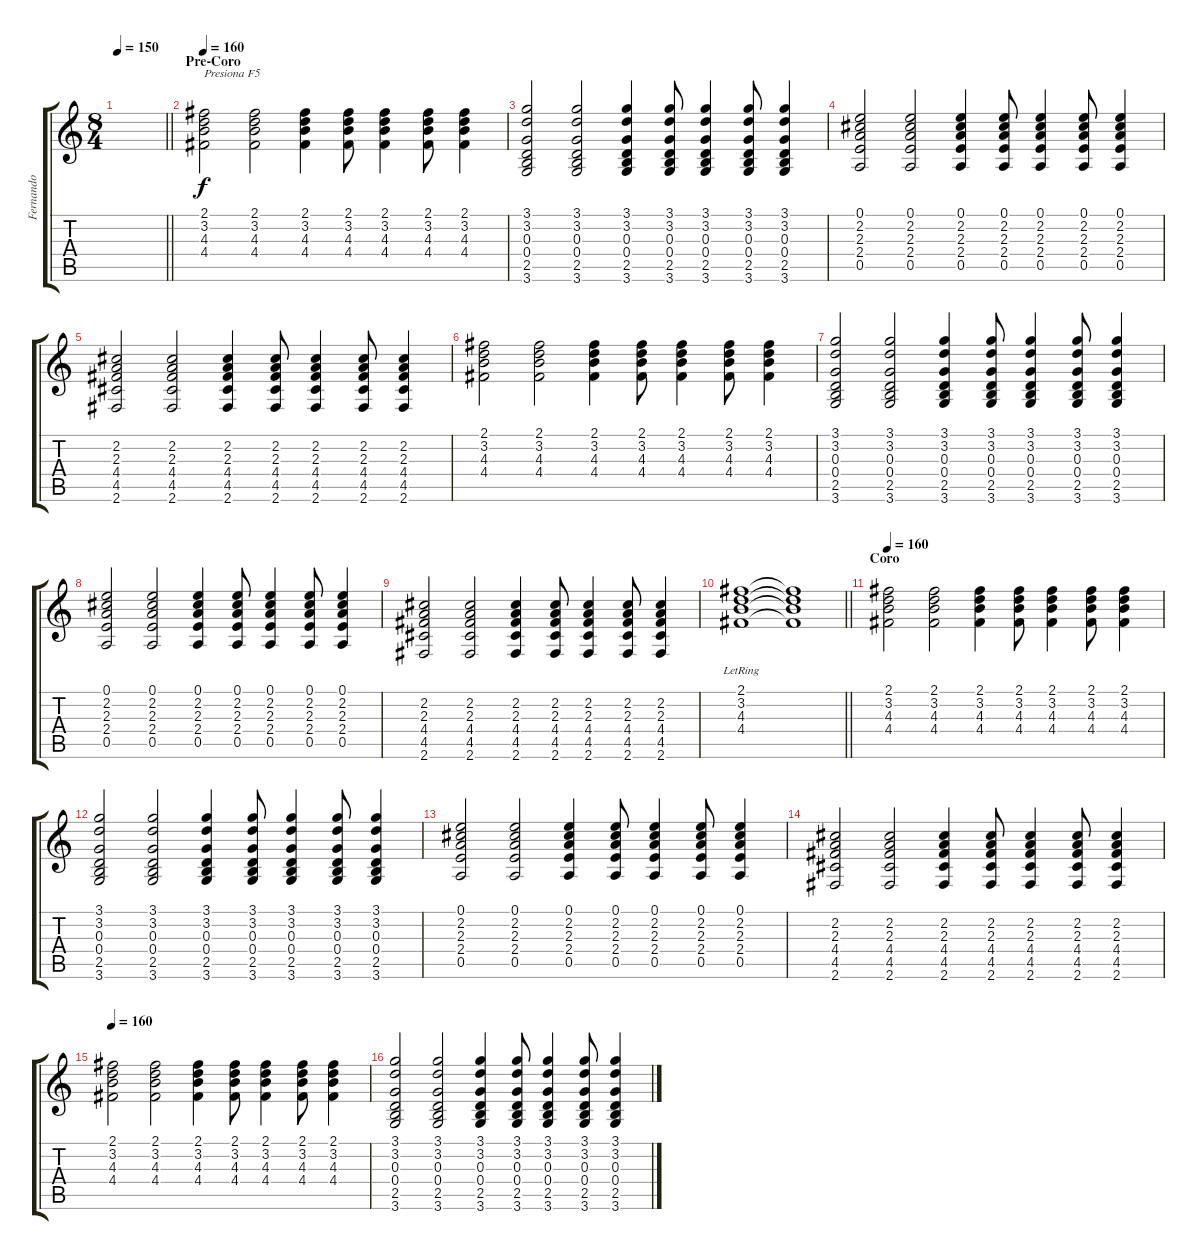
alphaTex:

\track ("Fernando" "Fernando") {instrument acousticguitarsteel}
\staff {score tabs}
\tuning (E4 B3 G3 D3 A2 E2) {hide}
\ts (8 4)
\tempo 150
\clef g2
\barLineRight lightlight
\ks c
|
\section ("" "Pre-Coro")
\tempo 160
(2.1 3.2 4.3 4.4).2{txt "Presiona F5"} (2.1 3.2 4.3 4.4).2 (2.1 3.2 4.3 4.4).4 (2.1 3.2 4.3 4.4).8 (2.1 3.2 4.3 4.4).4 (2.1 3.2 4.3 4.4).8 (2.1 3.2 4.3 4.4).4 |
(3.1 3.2 0.3 0.4 2.5 3.6).2 (3.1 3.2 0.3 0.4 2.5 3.6).2 (3.1 3.2 0.3 0.4 2.5 3.6).4 (3.1 3.2 0.3 0.4 2.5 3.6).8 (3.1 3.2 0.3 0.4 2.5 3.6).4 (3.1 3.2 0.3 0.4 2.5 3.6).8 (3.1 3.2 0.3 0.4 2.5 3.6).4 |
(0.1 2.2 2.3 2.4 0.5).2 (0.1 2.2 2.3 2.4 0.5).2 (0.1 2.2 2.3 2.4 0.5).4 (0.1 2.2 2.3 2.4 0.5).8 (0.1 2.2 2.3 2.4 0.5).4 (0.1 2.2 2.3 2.4 0.5).8 (0.1 2.2 2.3 2.4 0.5).4 |
(2.2 2.3 4.4 4.5 2.6).2 (2.2 2.3 4.4 4.5 2.6).2 (2.2 2.3 4.4 4.5 2.6).4 (2.2 2.3 4.4 4.5 2.6).8 (2.2 2.3 4.4 4.5 2.6).4 (2.2 2.3 4.4 4.5 2.6).8 (2.2 2.3 4.4 4.5 2.6).4 |
(2.1 3.2 4.3 4.4).2 (2.1 3.2 4.3 4.4).2 (2.1 3.2 4.3 4.4).4 (2.1 3.2 4.3 4.4).8 (2.1 3.2 4.3 4.4).4 (2.1 3.2 4.3 4.4).8 (2.1 3.2 4.3 4.4).4 |
(3.1 3.2 0.3 0.4 2.5 3.6).2 (3.1 3.2 0.3 0.4 2.5 3.6).2 (3.1 3.2 0.3 0.4 2.5 3.6).4 (3.1 3.2 0.3 0.4 2.5 3.6).8 (3.1 3.2 0.3 0.4 2.5 3.6).4 (3.1 3.2 0.3 0.4 2.5 3.6).8 (3.1 3.2 0.3 0.4 2.5 3.6).4 |
(0.1 2.2 2.3 2.4 0.5).2 (0.1 2.2 2.3 2.4 0.5).2 (0.1 2.2 2.3 2.4 0.5).4 (0.1 2.2 2.3 2.4 0.5).8 (0.1 2.2 2.3 2.4 0.5).4 (0.1 2.2 2.3 2.4 0.5).8 (0.1 2.2 2.3 2.4 0.5).4 |
(2.2 2.3 4.4 4.5 2.6).2 (2.2 2.3 4.4 4.5 2.6).2 (2.2 2.3 4.4 4.5 2.6).4 (2.2 2.3 4.4 4.5 2.6).8 (2.2 2.3 4.4 4.5 2.6).4 (2.2 2.3 4.4 4.5 2.6).8 (2.2 2.3 4.4 4.5 2.6).4 |
\barLineRight lightlight
(2.1{lr} 3.2{lr} 4.3{lr} 4.4{lr}).1 (2.1{t} 3.2{t} 4.3{t} 4.4{t}).1 |
\section ("" "Coro")
\tempo 160
(2.1 3.2 4.3 4.4).2 (2.1 3.2 4.3 4.4).2 (2.1 3.2 4.3 4.4).4 (2.1 3.2 4.3 4.4).8 (2.1 3.2 4.3 4.4).4 (2.1 3.2 4.3 4.4).8 (2.1 3.2 4.3 4.4).4 |
(3.1 3.2 0.3 0.4 2.5 3.6).2 (3.1 3.2 0.3 0.4 2.5 3.6).2 (3.1 3.2 0.3 0.4 2.5 3.6).4 (3.1 3.2 0.3 0.4 2.5 3.6).8 (3.1 3.2 0.3 0.4 2.5 3.6).4 (3.1 3.2 0.3 0.4 2.5 3.6).8 (3.1 3.2 0.3 0.4 2.5 3.6).4 |
(0.1 2.2 2.3 2.4 0.5).2 (0.1 2.2 2.3 2.4 0.5).2 (0.1 2.2 2.3 2.4 0.5).4 (0.1 2.2 2.3 2.4 0.5).8 (0.1 2.2 2.3 2.4 0.5).4 (0.1 2.2 2.3 2.4 0.5).8 (0.1 2.2 2.3 2.4 0.5).4 |
(2.2 2.3 4.4 4.5 2.6).2 (2.2 2.3 4.4 4.5 2.6).2 (2.2 2.3 4.4 4.5 2.6).4 (2.2 2.3 4.4 4.5 2.6).8 (2.2 2.3 4.4 4.5 2.6).4 (2.2 2.3 4.4 4.5 2.6).8 (2.2 2.3 4.4 4.5 2.6).4 |
\tempo 160
(2.1 3.2 4.3 4.4).2 (2.1 3.2 4.3 4.4).2 (2.1 3.2 4.3 4.4).4 (2.1 3.2 4.3 4.4).8 (2.1 3.2 4.3 4.4).4 (2.1 3.2 4.3 4.4).8 (2.1 3.2 4.3 4.4).4 |
(3.1 3.2 0.3 0.4 2.5 3.6).2 (3.1 3.2 0.3 0.4 2.5 3.6).2 (3.1 3.2 0.3 0.4 2.5 3.6).4 (3.1 3.2 0.3 0.4 2.5 3.6).8 (3.1 3.2 0.3 0.4 2.5 3.6).4 (3.1 3.2 0.3 0.4 2.5 3.6).8 (3.1 3.2 0.3 0.4 2.5 3.6).4
